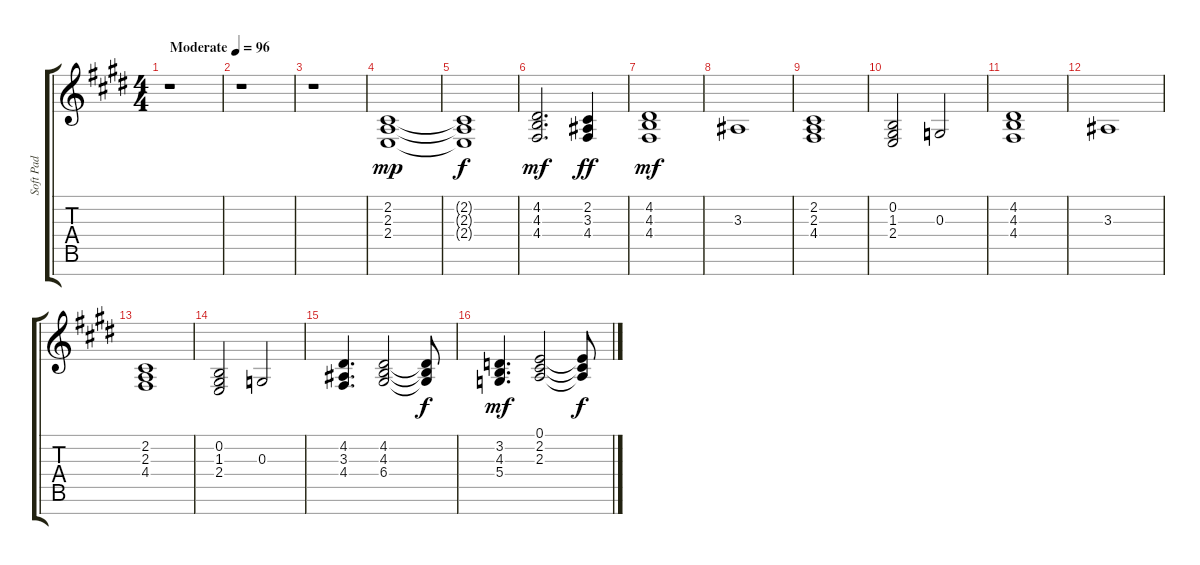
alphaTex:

\track ("Soft Pad" "Soft Pad") {instrument synthstrings1}
\staff {score tabs}
\tuning (E4 B3 G3 D3 A2 E2 B1) {hide}
\ts (4 4)
\tempo (96 "Moderate")
\clef g2
\ks e
r.1{dy mp instrument synthstrings1} |
r.1 |
r.1 |
(2.2 2.3 2.4).1 |
(2.2{t} 2.3{t} 2.4{t}).1{dy f} |
(4.2 4.3 4.4).2{d dy mf} (2.2 3.3 4.4).4{dy ff} |
(4.2 4.3 4.4).1{dy mf} |
3.3.1 |
(2.2 2.3 4.4).1 |
(0.2 1.3 2.4).2 0.3.2 |
(4.2 4.3 4.4).1 |
3.3.1 |
(2.2 2.3 4.4).1 |
(0.2 1.3 2.4).2 0.3.2 |
(4.2 3.3 4.4).4{d} (4.2 4.3 6.4).2 (4.2{t} 4.3{t} 6.4{t}).8{dy f} |
(3.2 4.3 5.4).4{d dy mf} (0.1 2.2 2.3).2 (0.1{t} 2.2{t} 2.3{t}).8{dy f}
